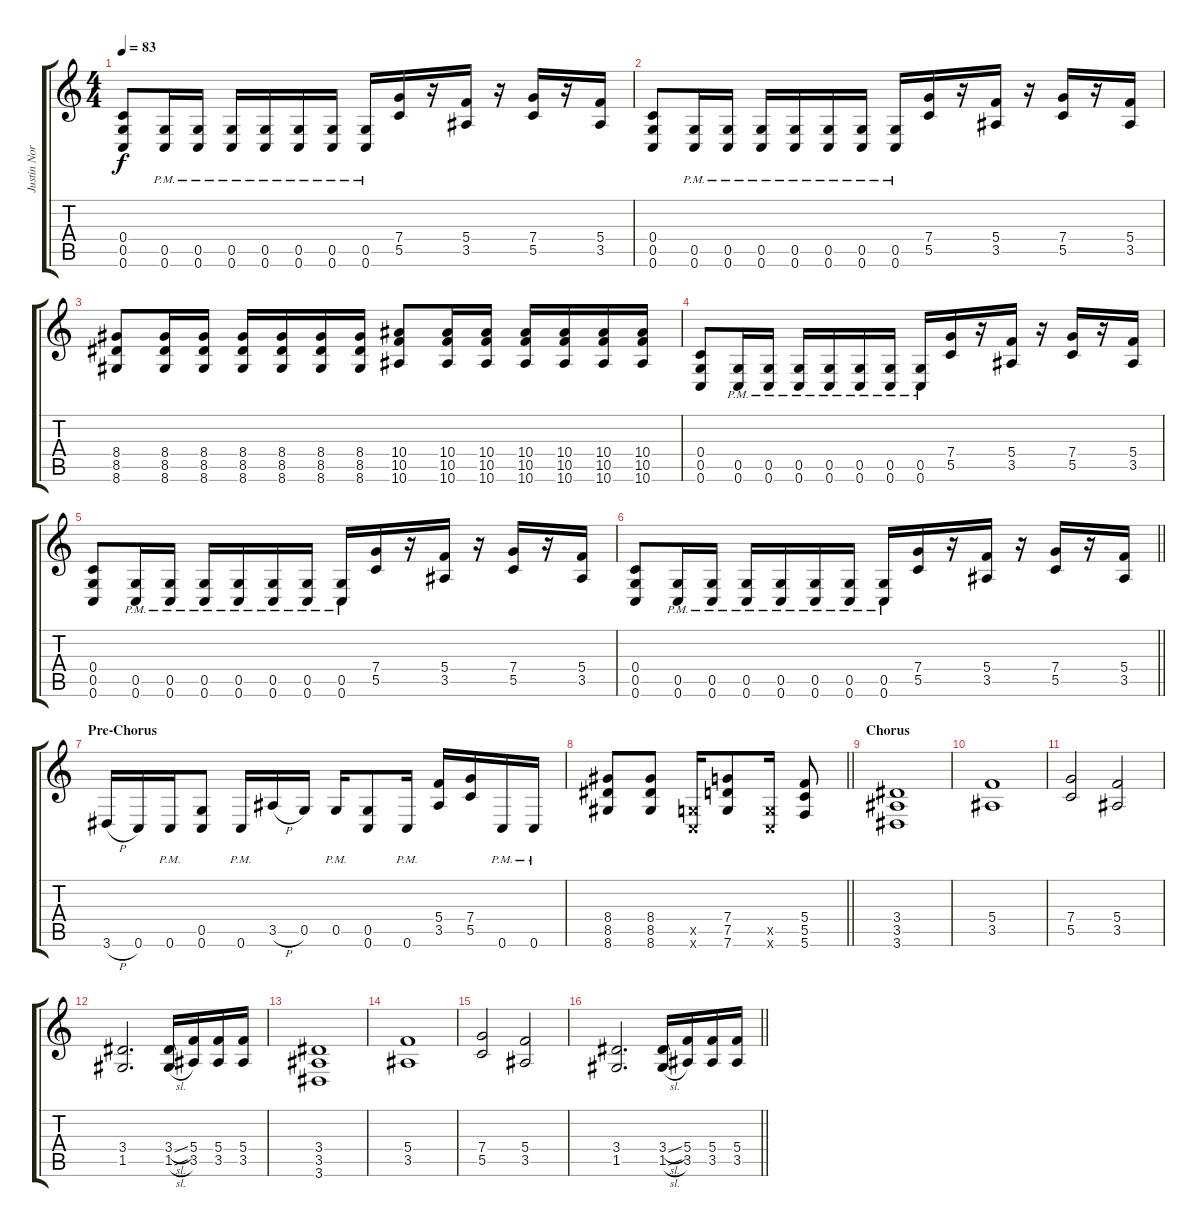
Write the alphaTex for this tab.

\track ("Justin Norman Rhythm" "Justin Nor") {instrument distortionguitar}
\staff {score tabs}
\tuning (D4 A3 F3 C3 G2 C2) {hide}
\ts (4 4)
\tempo 83
\clef g2
\ks c
(0.4 0.5 0.6).8{dy f} (0.5{pm} 0.6{pm}).16 (0.5{pm} 0.6{pm}).16 (0.5{pm} 0.6{pm}).16 (0.5{pm} 0.6{pm}).16 (0.5{pm} 0.6{pm}).16 (0.5{pm} 0.6{pm}).16 (0.5{pm} 0.6{pm}).16 (7.4 5.5).16 r.16 (5.4 3.5).16 r.16 (7.4 5.5).16 r.16 (5.4 3.5).16 |
(0.4 0.5 0.6).8 (0.5{pm} 0.6{pm}).16 (0.5{pm} 0.6{pm}).16 (0.5{pm} 0.6{pm}).16 (0.5{pm} 0.6{pm}).16 (0.5{pm} 0.6{pm}).16 (0.5{pm} 0.6{pm}).16 (0.5{pm} 0.6{pm}).16 (7.4 5.5).16 r.16 (5.4 3.5).16 r.16 (7.4 5.5).16 r.16 (5.4 3.5).16 |
(8.4 8.5 8.6).8 (8.4 8.5 8.6).16 (8.4 8.5 8.6).16 (8.4 8.5 8.6).16 (8.4 8.5 8.6).16 (8.4 8.5 8.6).16 (8.4 8.5 8.6).16 (10.4 10.5 10.6).8 (10.4 10.5 10.6).16 (10.4 10.5 10.6).16 (10.4 10.5 10.6).16 (10.4 10.5 10.6).16 (10.4 10.5 10.6).16 (10.4 10.5 10.6).16 |
(0.4 0.5 0.6).8 (0.5{pm} 0.6{pm}).16 (0.5{pm} 0.6{pm}).16 (0.5{pm} 0.6{pm}).16 (0.5{pm} 0.6{pm}).16 (0.5{pm} 0.6{pm}).16 (0.5{pm} 0.6{pm}).16 (0.5{pm} 0.6{pm}).16 (7.4 5.5).16 r.16 (5.4 3.5).16 r.16 (7.4 5.5).16 r.16 (5.4 3.5).16 |
(0.4 0.5 0.6).8 (0.5{pm} 0.6{pm}).16 (0.5{pm} 0.6{pm}).16 (0.5{pm} 0.6{pm}).16 (0.5{pm} 0.6{pm}).16 (0.5{pm} 0.6{pm}).16 (0.5{pm} 0.6{pm}).16 (0.5{pm} 0.6{pm}).16 (7.4 5.5).16 r.16 (5.4 3.5).16 r.16 (7.4 5.5).16 r.16 (5.4 3.5).16 |
\barLineRight lightlight
(0.4 0.5 0.6).8 (0.5{pm} 0.6{pm}).16 (0.5{pm} 0.6{pm}).16 (0.5{pm} 0.6{pm}).16 (0.5{pm} 0.6{pm}).16 (0.5{pm} 0.6{pm}).16 (0.5{pm} 0.6{pm}).16 (0.5{pm} 0.6{pm}).16 (7.4 5.5).16 r.16 (5.4 3.5).16 r.16 (7.4 5.5).16 r.16 (5.4 3.5).16 |
\section ("" "Pre-Chorus")
3.6{h}.16 0.6.16 0.6{pm}.16 (0.5 0.6).8 0.6{pm}.16 3.5{h}.16 0.5.16 0.5{pm}.16 (0.5 0.6).8 0.6{pm}.16 (5.4 3.5).16 (7.4 5.5).16 0.6{pm}.16 0.6{pm}.16 |
\barLineRight lightlight
(8.4 8.5 8.6).8 (8.4 8.5 8.6).8 (0.5{x} 0.6{x}).16 (7.4 7.5 7.6).8 (0.5{x} 0.6{x}).16 (5.4 5.5 5.6).8 |
\section ("" "Chorus")
(3.4 3.5 3.6).1 |
(5.4 3.5).1 |
(7.4 5.5).2 (5.4 3.5).2 |
(3.4 1.5).2{d} (3.4{sl} 1.5{sl}).16 (5.4 3.5).16 (5.4 3.5).16 (5.4 3.5).16 |
(3.4 3.5 3.6).1 |
(5.4 3.5).1 |
(7.4 5.5).2 (5.4 3.5).2 |
\barLineRight lightlight
(3.4 1.5).2{d} (3.4{sl} 1.5{sl}).16 (5.4 3.5).16 (5.4 3.5).16 (5.4 3.5).16
